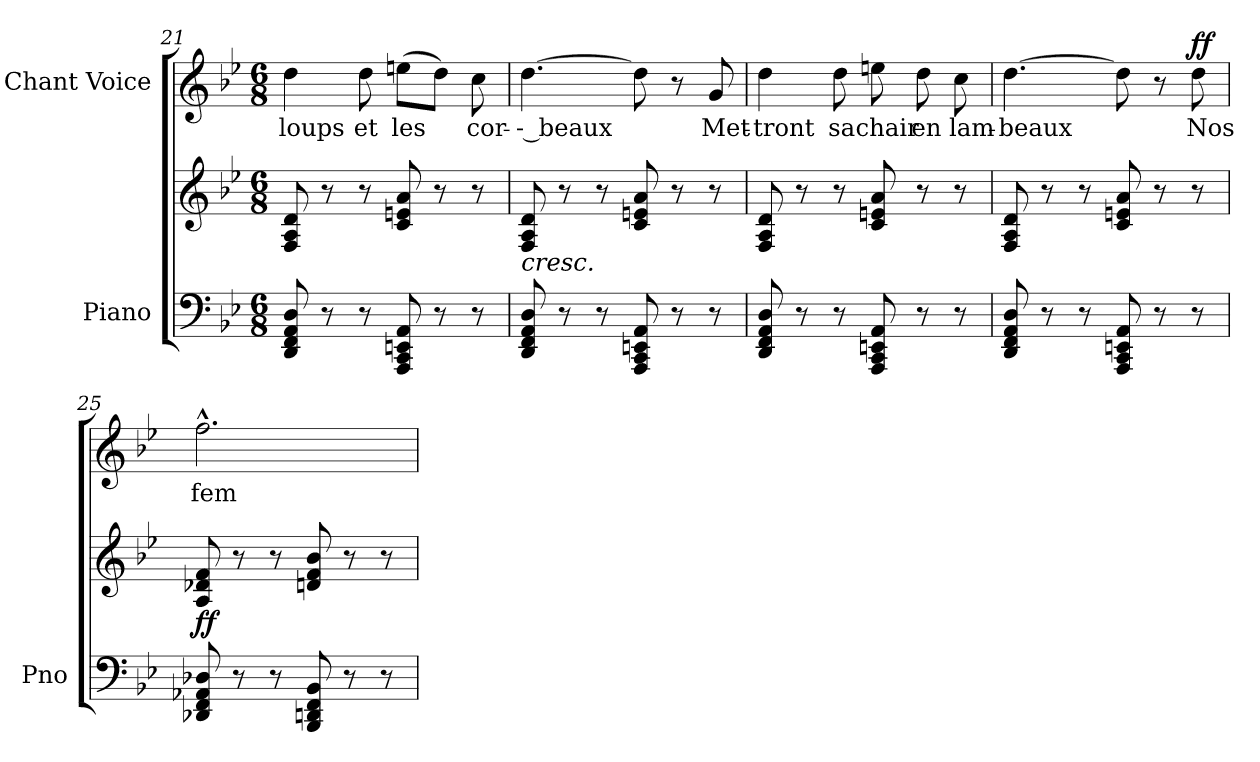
**kern	**kern	**dynam	**kern	**text	**dynam
*part2	*part2	*part2	*part1	*part1	*part1
*staff3	*staff2	*staff2/3	*staff1	*staff1	*staff1
*I"Piano	*	*	*I"Chant Voice	*	*
*I'Pno	*	*	*	*	*
*clefF4	*clefG2	*	*clefG2	*	*
*k[b-e-]	*k[b-e-]	*	*k[b-e-]	*	*
*M6/8	*M6/8	*	*M6/8	*	*
=21	=21	=21	=21	=21	=21
8DD/ 8FF/ 8AA/ 8D/	8F/ 8A/ 8d/	.	4dd\	loups	.
8r	8r	.	.	.	.
8r	8r	.	8dd\	et	.
8AAA/ 8CC/ 8EEn/ 8AA/	8c/ 8en/ 8a/	.	(8een\L	les	.
8r	8r	.	8dd\J)	.	.
8r	8r	.	8cc\	cor-	.
=22	=22	=22	=22	=22	=22
!	!LO:TX:b:i:t=cresc.	!	!	!	!
8DD/ 8FF/ 8AA/ 8D/	8F/ 8A/ 8d/	.	[4.dd\	-- beaux	.
8r	8r	.	.	.	.
8r	8r	.	.	.	.
8AAA/ 8CC/ 8EEn/ 8AA/	8c/ 8en/ 8a/	.	8dd\]	.	.
8r	8r	.	8r	.	.
!	!	!	!	!	!LO:DY:a
!	!	!	!	!	!LO:DY:n=1:a
8r	8r	.	8g/	Met-	other-dynamics f
=23	=23	=23	=23	=23	=23
8DD/ 8FF/ 8AA/ 8D/	8F/ 8A/ 8d/	.	4dd\	-tront	.
8r	8r	.	.	.	.
8r	8r	.	8dd\	sa	.
8AAA/ 8CC/ 8EEn/ 8AA/	8c/ 8en/ 8a/	.	8een\	chair	.
8r	8r	.	8dd\	en	.
8r	8r	.	8cc\	lam-	.
=24	=24	=24	=24	=24	=24
8DD/ 8FF/ 8AA/ 8D/	8F/ 8A/ 8d/	.	[4.dd\	-beaux	.
8r	8r	.	.	.	.
8r	8r	.	.	.	.
8AAA/ 8CC/ 8EEn/ 8AA/	8c/ 8en/ 8a/	.	8dd\]	.	.
8r	8r	.	8r	.	.
!	!	!	!	!	!LO:DY:a
8r	8r	.	8dd\	Nos	ff
=25	=25	=25	=25	=25	=25
!	!	!LO:DY:b	!	!	!
8DD-X/ 8FF/ 8AA-X/ 8D-X/	8A/ 8d-X/ 8f/	ff	2.ff^^\	fem-	.
8r	8r	.	.	.	.
8r	8r	.	.	.	.
8BBB-/ 8DDn/ 8FF/ 8BB-/	8dn/ 8f/ 8b-/	.	.	.	.
8r	8r	.	.	.	.
8r	8r	.	.	.	.
=	=	=	=	=	=
*-	*-	*-	*-	*-	*-
